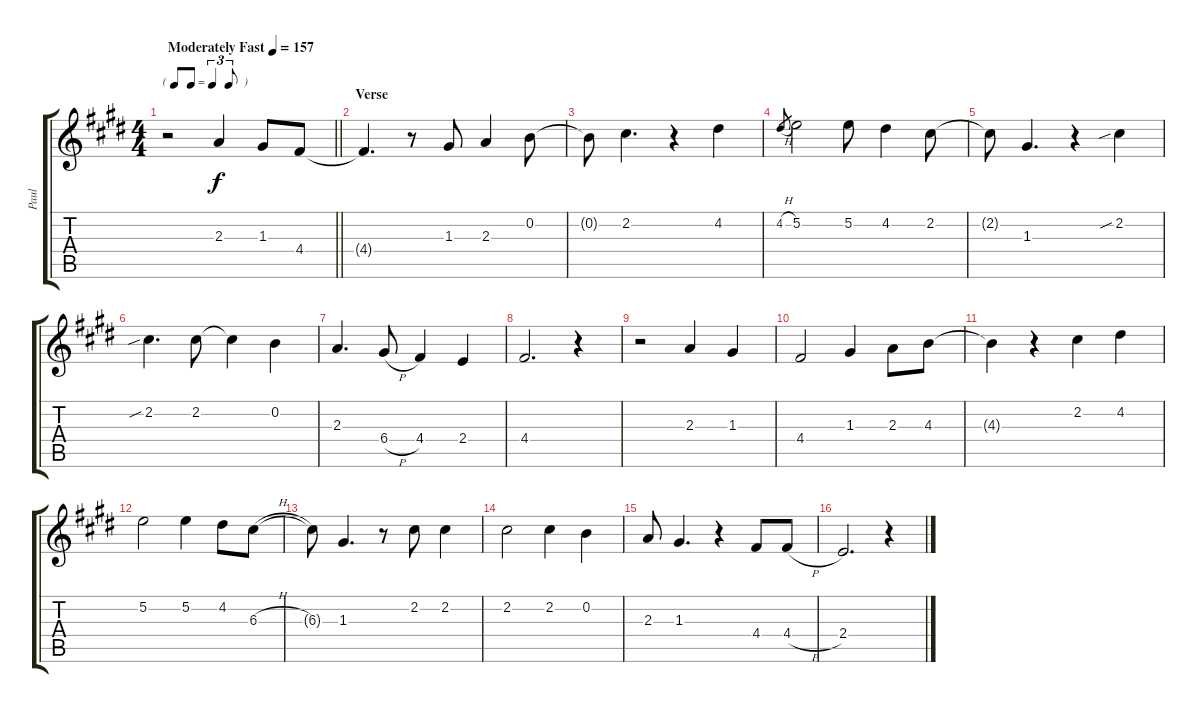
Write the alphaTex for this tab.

\track ("Paul" "Paul") {instrument overdrivenguitar}
\staff {score tabs}
\tuning (E4 B3 G3 D3 A2 E2) {hide}
\ts (4 4)
\tf triplet8th
\tempo (157 "Moderately Fast")
\clef g2
\barLineRight lightlight
\ks e
r.2{dy f instrument overdrivenguitar} 2.3.4 1.3.8 4.4.8 |
\section ("" "Verse")
4.4{t}.4{d} r.8 1.3.8 2.3.4 0.2.8{beam Down} |
0.2{t}.8{beam Down} 2.2.4{d} r.4 4.2.4 |
4.2{h}.8{gr} 5.2.2 5.2.8 4.2.4 2.2.8 |
2.2{t}.8 1.3.4{d} r.4 2.2{sib}.4 |
2.2{sib}.4{d} 2.2.8 2.2{t}.4 0.2.4{beam Down} |
2.3.4{d} 6.4{h}.8 4.4.4 2.4.4 |
4.4.2{d} r.4 |
r.2 2.3.4 1.3.4 |
4.4.2 1.3.4 2.3.8{beam Down} 4.3.8{beam Down} |
4.3{t}.4{beam Down} r.4 2.2.4 4.2.4 |
5.2.2 5.2.4 4.2.8 6.3{h}.8 |
6.3{t}.8 1.3.4{d} r.8 2.2.8 2.2.4 |
2.2.2 2.2.4 0.2.4{beam Down} |
2.3.8 1.3.4{d} r.4 4.4.8 4.4{h}.8 |
2.4.2{d} r.4
